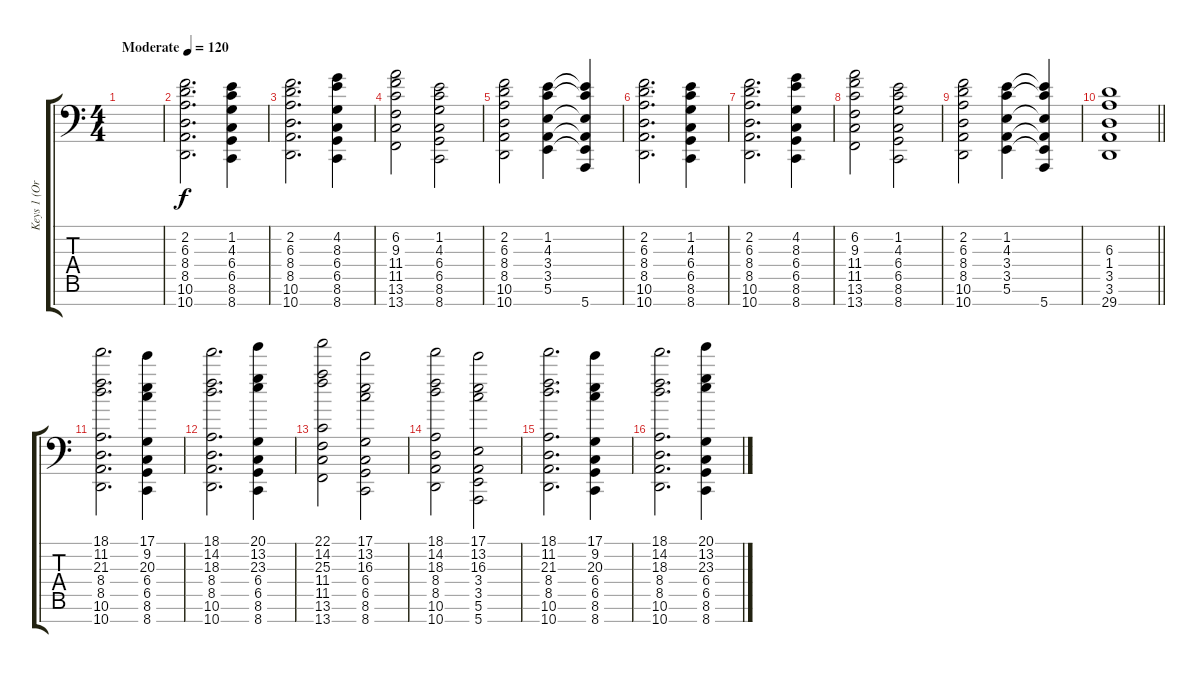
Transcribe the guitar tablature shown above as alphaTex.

\track ("Keys 1 (Orchestra)" "Keys 1 (Or") {instrument stringensemble1}
\staff {score tabs}
\tuning (B4 Eb4 Ab3 Db3 Gb2 B1 E1) {hide}
\ts (4 4)
\tempo (120 "Moderate")
\clef f4
\ks c
|
(2.2 6.3 8.4 8.5 10.6 10.7).2{d} (1.2 4.3 6.4 6.5 8.6 8.7).4 |
(2.2 6.3 8.4 8.5 10.6 10.7).2{d} (4.2 8.3 6.4 6.5 8.6 8.7).4 |
(6.2 9.3 11.4 11.5 13.6 13.7).2 (1.2 4.3 6.4 6.5 8.6 8.7).2 |
(2.2 6.3 8.4 8.5 10.6 10.7).2 (1.2 4.3 3.4 3.5 5.6).4 (1.2{t} 4.3{t} 3.4{t} 3.5{t} 5.6{t} 5.7).4 |
(2.2 6.3 8.4 8.5 10.6 10.7).2{d} (1.2 4.3 6.4 6.5 8.6 8.7).4 |
(2.2 6.3 8.4 8.5 10.6 10.7).2{d} (4.2 8.3 6.4 6.5 8.6 8.7).4 |
(6.2 9.3 11.4 11.5 13.6 13.7).2 (1.2 4.3 6.4 6.5 8.6 8.7).2 |
(2.2 6.3 8.4 8.5 10.6 10.7).2 (1.2 4.3 3.4 3.5 5.6).4 (1.2{t} 4.3{t} 3.4{t} 3.5{t} 5.6{t} 5.7).4 |
\barLineRight lightlight
(6.3 1.4 3.5 3.6 29.7).1 |
\section ("" "")
(18.1 11.2 21.3 8.4 8.5 10.6 10.7).2{d} (17.1 9.2 20.3 6.4 6.5 8.6 8.7).4 |
(18.1 14.2 18.3 8.4 8.5 10.6 10.7).2{d} (20.1 13.2 23.3 6.4 6.5 8.6 8.7).4 |
(22.1 14.2 25.3 11.4 11.5 13.6 13.7).2 (17.1 13.2 16.3 6.4 6.5 8.6 8.7).2 |
(18.1 14.2 18.3 8.4 8.5 10.6 10.7).2 (17.1 13.2 16.3 3.4 3.5 5.6 5.7).2 |
(18.1 11.2 21.3 8.4 8.5 10.6 10.7).2{d} (17.1 9.2 20.3 6.4 6.5 8.6 8.7).4 |
(18.1 14.2 18.3 8.4 8.5 10.6 10.7).2{d} (20.1 13.2 23.3 6.4 6.5 8.6 8.7).4
